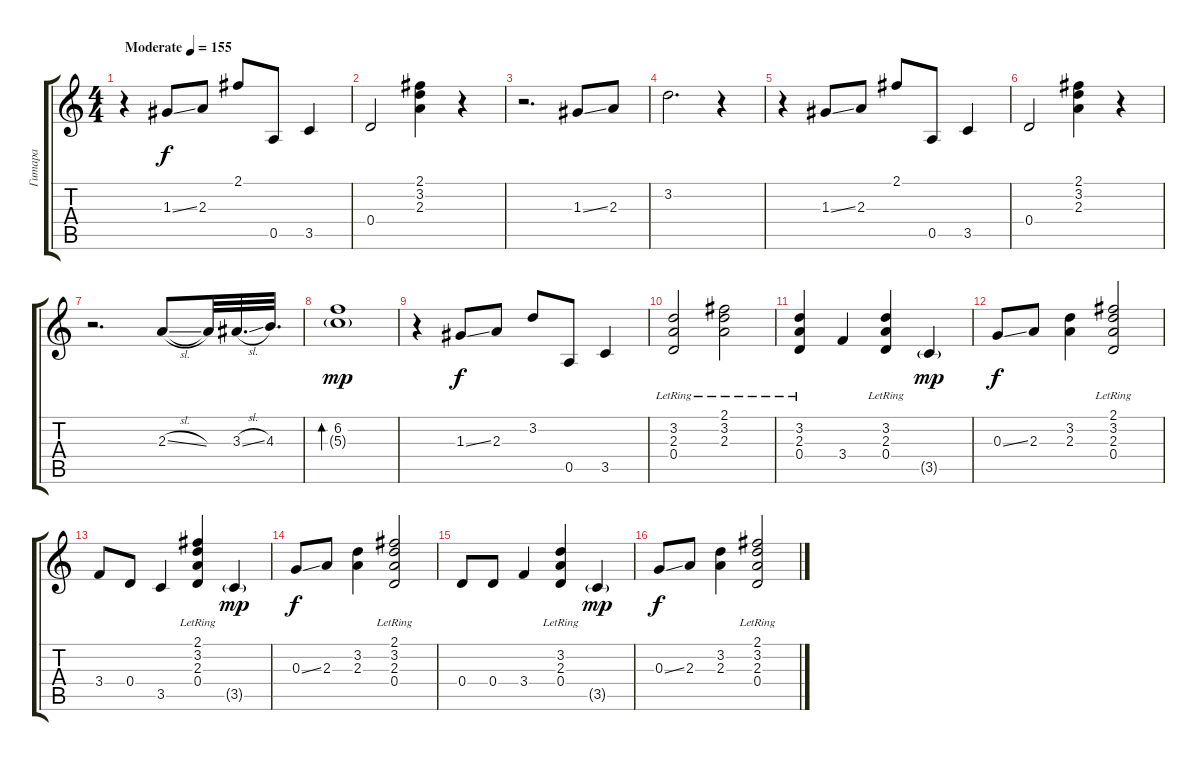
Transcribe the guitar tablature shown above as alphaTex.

\track ("Гитара" "Гитара") {instrument acousticguitarsteel}
\staff {score tabs}
\tuning (E4 B3 G3 D3 A2 E2) {hide}
\ts (4 4)
\tempo (155 "Moderate")
\clef g2
\ks c
r.4{dy f instrument acousticguitarsteel} 1.3{ss}.8 2.3.8 2.1.8 0.5.8 3.5.4 |
0.4.2 (2.1 3.2 2.3).4 r.4 |
r.2{d} 1.3{ss}.8 2.3.8 |
3.2.2{d} r.4 |
r.4 1.3{ss}.8 2.3.8 2.1.8 0.5.8 3.5.4 |
0.4.2 (2.1 3.2 2.3).4 r.4 |
r.2{d} 2.3{sl}.8 2.3{t}.32 3.3{sl}.32{d} 4.3.32{d} |
(6.2 5.3{g}).1{bd 120 dy mp} |
r.4 1.3{ss}.8{dy f} 2.3.8 3.2.8 0.5.8 3.5.4 |
(3.2{lr} 2.3{lr} 0.4{lr}).2 (2.1{lr} 3.2{lr} 2.3{lr}).2 |
(3.2{lr} 2.3{lr} 0.4{lr}).4 3.4.4 (3.2{lr} 2.3{lr} 0.4{lr}).4 3.5{g}.4{dy mp} |
0.3{ss}.8{dy f} 2.3.8 (3.2 2.3).4 (2.1 3.2{lr} 2.3{lr} 0.4).2 |
3.4.8 0.4.8 3.5.4 (2.1{lr} 3.2{lr} 2.3{lr} 0.4{lr}).4 3.5{g}.4{dy mp} |
0.3{ss}.8{dy f} 2.3.8 (3.2 2.3).4 (2.1{lr} 3.2{lr} 2.3{lr} 0.4).2 |
0.4.8 0.4.8 3.4.4 (3.2{lr} 2.3{lr} 0.4{lr}).4 3.5{g}.4{dy mp} |
0.3{ss}.8{dy f} 2.3.8 (3.2 2.3).4 (2.1{lr} 3.2{lr} 2.3{lr} 0.4).2
